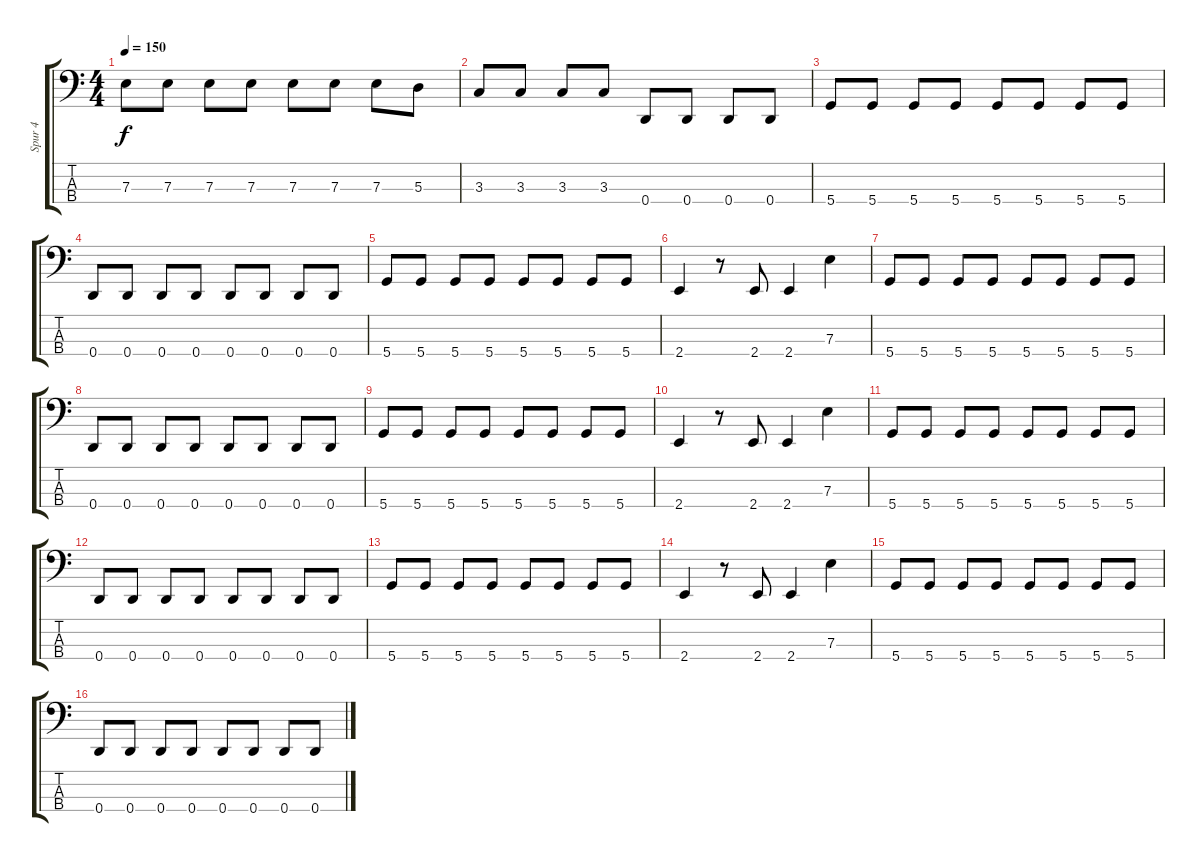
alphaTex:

\track ("Spur 4" "Spur 4") {instrument electricbassfinger}
\staff {score tabs}
\tuning (G2 D2 A1 D1) {hide}
\ts (4 4)
\tempo 150
\clef f4
\ks c
7.3.8{dy f} 7.3.8 7.3.8 7.3.8 7.3.8 7.3.8 7.3.8 5.3.8 |
3.3.8 3.3.8 3.3.8 3.3.8 0.4.8 0.4.8 0.4.8 0.4.8 |
5.4.8 5.4.8 5.4.8 5.4.8 5.4.8 5.4.8 5.4.8 5.4.8 |
0.4.8 0.4.8 0.4.8 0.4.8 0.4.8 0.4.8 0.4.8 0.4.8 |
5.4.8 5.4.8 5.4.8 5.4.8 5.4.8 5.4.8 5.4.8 5.4.8 |
2.4.4 r.8 2.4.8 2.4.4 7.3.4 |
5.4.8 5.4.8 5.4.8 5.4.8 5.4.8 5.4.8 5.4.8 5.4.8 |
0.4.8 0.4.8 0.4.8 0.4.8 0.4.8 0.4.8 0.4.8 0.4.8 |
5.4.8 5.4.8 5.4.8 5.4.8 5.4.8 5.4.8 5.4.8 5.4.8 |
2.4.4 r.8 2.4.8 2.4.4 7.3.4 |
5.4.8 5.4.8 5.4.8 5.4.8 5.4.8 5.4.8 5.4.8 5.4.8 |
0.4.8 0.4.8 0.4.8 0.4.8 0.4.8 0.4.8 0.4.8 0.4.8 |
5.4.8 5.4.8 5.4.8 5.4.8 5.4.8 5.4.8 5.4.8 5.4.8 |
2.4.4 r.8 2.4.8 2.4.4 7.3.4 |
5.4.8 5.4.8 5.4.8 5.4.8 5.4.8 5.4.8 5.4.8 5.4.8 |
0.4.8 0.4.8 0.4.8 0.4.8 0.4.8 0.4.8 0.4.8 0.4.8
